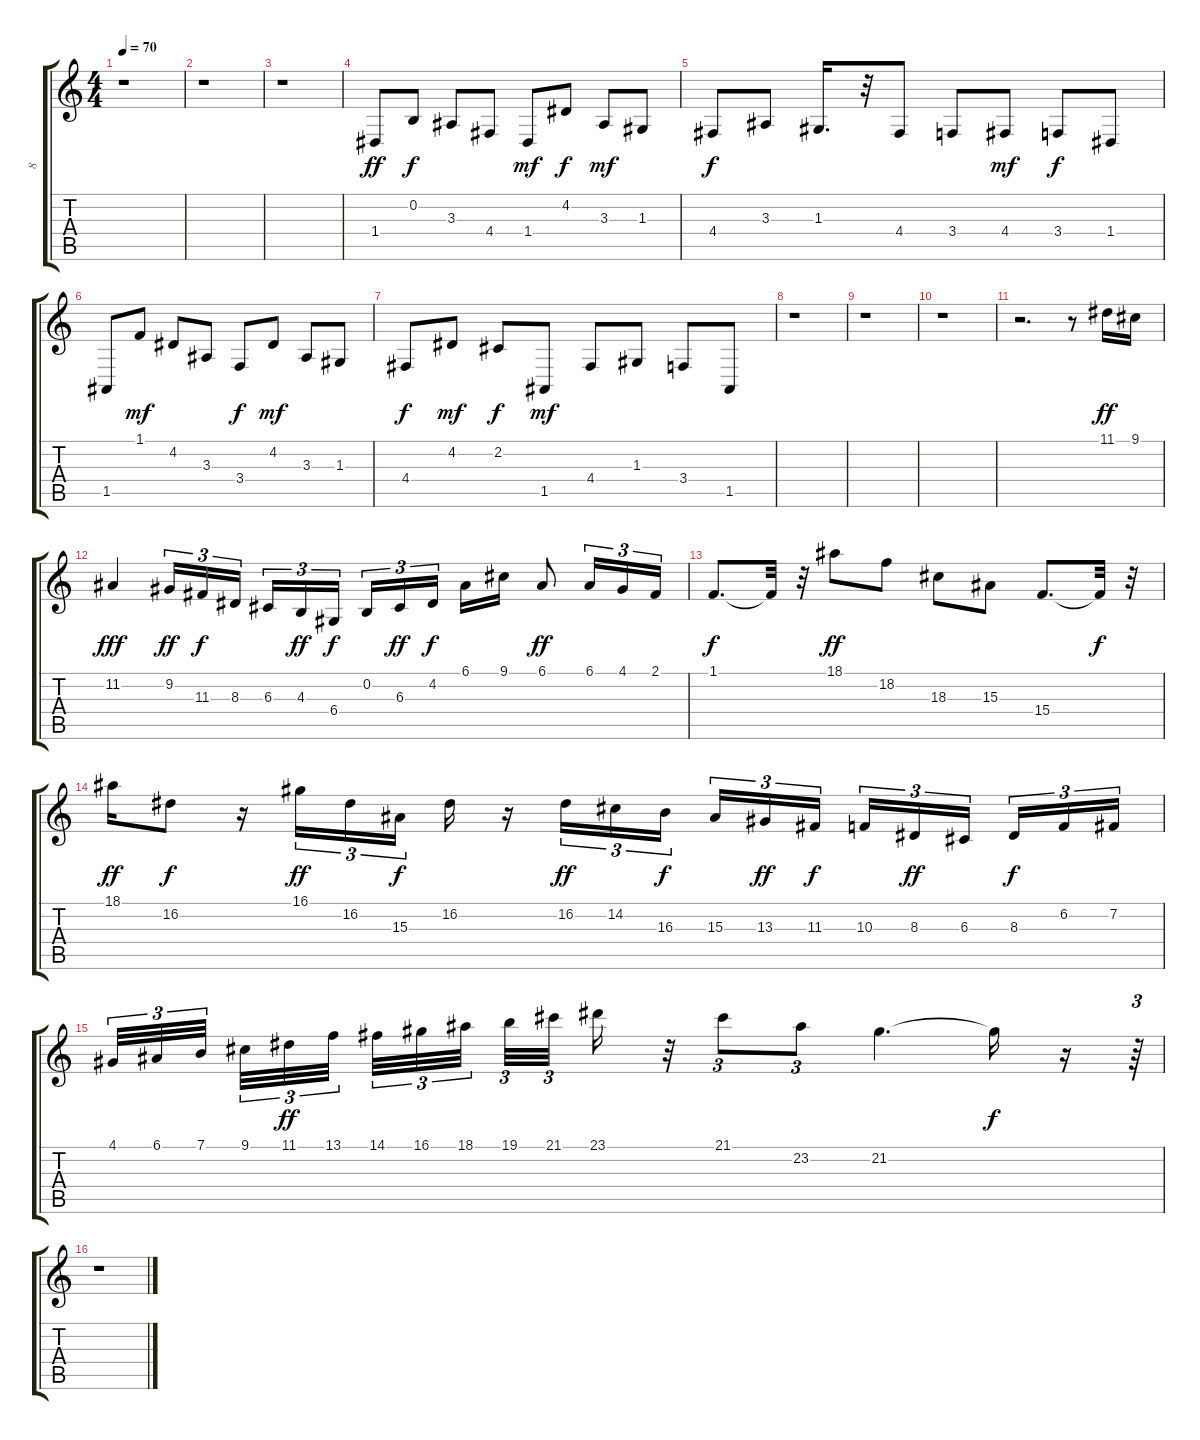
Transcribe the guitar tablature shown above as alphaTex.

\track ("8" "8") {instrument synthvoice}
\staff {score tabs}
\tuning (E4 B3 G3 D3 A2 E2) {hide}
\ts (4 4)
\tempo 70
\clef g2
\ks c
r.1{dy mp} |
r.1 |
r.1 |
1.4.8{dy ff instrument acousticguitarsteel} 0.2.8{dy f} 3.3.8 4.4.8 1.4.8{dy mf} 4.2.8{dy f} 3.3.8{dy mf} 1.3.8 |
4.4.8{dy f} 3.3.8 1.3.16{d} r.32 4.4.8 3.4.8 4.4.8{dy mf} 3.4.8{dy f} 1.4.8 |
1.5.8 1.1.8{dy mf} 4.2.8 3.3.8 3.4.8{dy f} 4.2.8{dy mf} 3.3.8 1.3.8 |
4.4.8{dy f} 4.2.8{dy mf} 2.2.8{dy f} 1.5.8{dy mf} 4.4.8 1.3.8 3.4.8 1.5.8 |
r.1 |
r.1 |
r.1 |
r.2{d} r.8 11.1.16{dy ff instrument distortionguitar} 9.1.16 |
11.2.4{dy fff} 9.2.16{tu (3 2) dy ff} 11.3.16{tu (3 2) dy f} 8.3.16{tu (3 2) beam splitsecondary} 6.3.16{tu (3 2)} 4.3.16{tu (3 2) dy ff} 6.4.16{tu (3 2) dy f} 0.2.16{tu (3 2)} 6.3.16{tu (3 2) dy ff} 4.2.16{tu (3 2) dy f beam splitsecondary} 6.1.16 9.1.16 6.1.8{dy ff} 6.1.16{tu (3 2)} 4.1.16{tu (3 2)} 2.1.16{tu (3 2)} |
1.1.8{d dy f} 1.1{t}.32 r.32 18.1.8{dy ff} 18.2.8 18.3.8 15.3.8 15.4.8{d} 15.4{t}.32{dy f} r.32 |
18.1.16{dy ff} 16.2.8{dy f} r.16 16.1.16{tu (3 2) dy ff} 16.2.16{tu (3 2)} 15.3.16{tu (3 2) dy f beam splitsecondary} 16.2.16 r.16 16.2.16{tu (3 2) dy ff} 14.2.16{tu (3 2)} 16.3.16{tu (3 2) dy f beam splitsecondary} 15.3.16{tu (3 2)} 13.3.16{tu (3 2) dy ff} 11.3.16{tu (3 2) dy f} 10.3.16{tu (3 2)} 8.3.16{tu (3 2) dy ff} 6.3.16{tu (3 2) beam splitsecondary} 8.3.16{tu (3 2) dy f} 6.2.16{tu (3 2)} 7.2.16{tu (3 2)} |
4.1.32{tu (3 2)} 6.1.32{tu (3 2)} 7.1.32{tu (3 2) beam splitsecondary} 9.1.32{tu (3 2)} 11.1.32{tu (3 2) dy ff} 13.1.32{tu (3 2) beam splitsecondary} 14.1.32{tu (3 2)} 16.1.32{tu (3 2)} 18.1.32{tu (3 2) beam splitsecondary} 19.1.32{tu (3 2)} 21.1.32{tu (3 2) beam splitsecondary} 23.1.16 r.32 21.1.8{tu (3 2)} 23.2.8{tu (3 2)} 21.2.4{d} 21.2{t}.16{dy f} r.16 r.64{tu (3 2)} |
r.1
